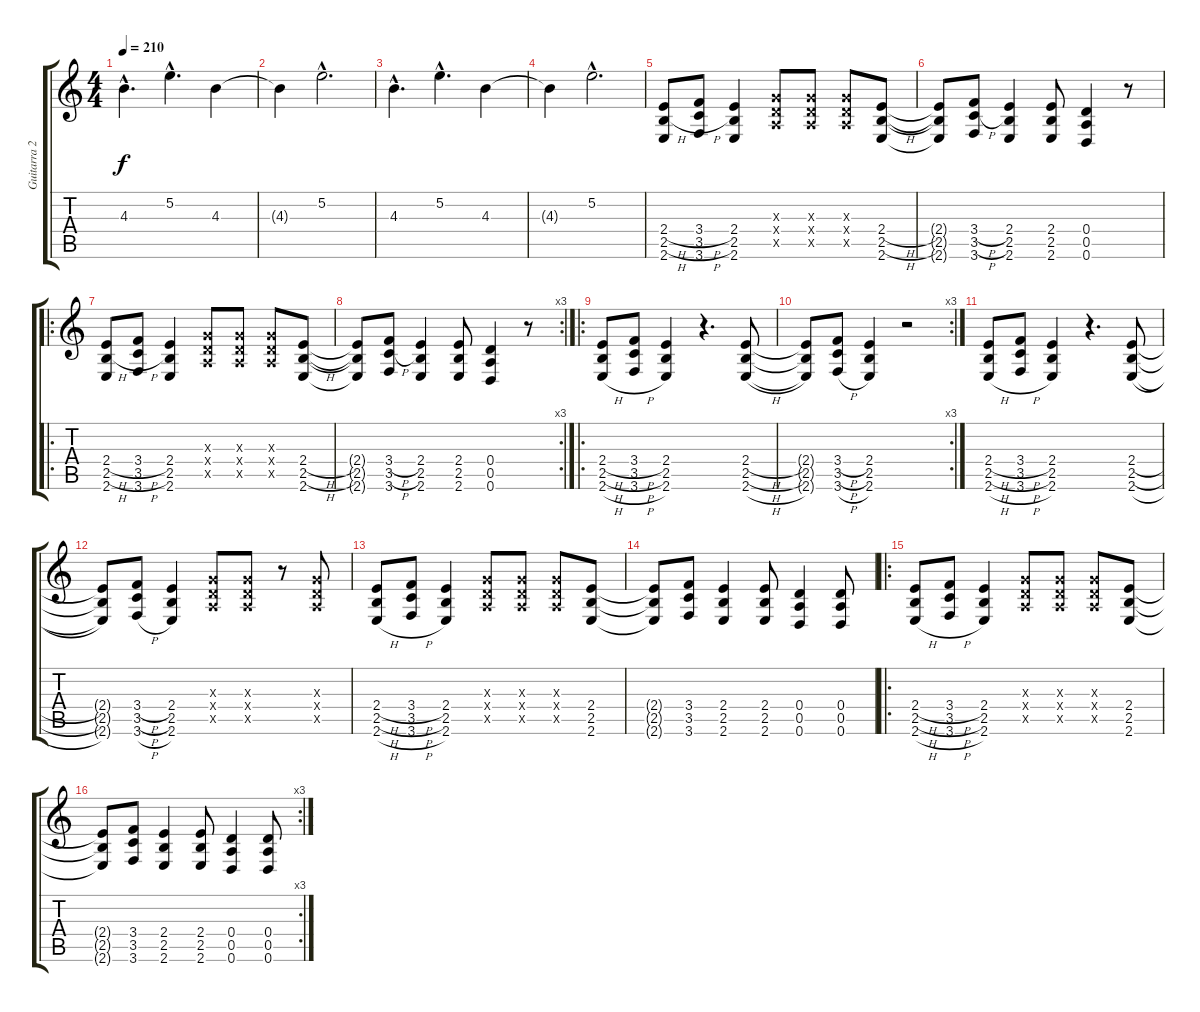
\track ("Guitarra 2" "Guitarra 2") {instrument overdrivenguitar}
\staff {score tabs}
\tuning (E4 B3 G3 D3 A2 D2) {hide}
\ts (4 4)
\tempo 210
\clef g2
\ks c
4.3{hac}.4{d dy f} 5.2{hac}.4{d} 4.3.4 |
4.3{t}.4 5.2{hac}.2{d} |
4.3{hac}.4{d} 5.2{hac}.4{d} 4.3.4 |
4.3{t}.4 5.2{hac}.2{d} |
(2.4{h} 2.5{h} 2.6).8 (3.4{h} 3.5{h} 3.6).8 (2.4 2.5 2.6).4 (0.3{x} 0.4{x} 0.5{x}).8 (0.3{x} 0.4{x} 0.5{x}).8 (0.3{x} 0.4{x} 0.5{x}).8 (2.4{h} 2.5{h} 2.6).8 |
(2.4{t} 2.5{t} 2.6{t}).8 (3.4{h} 3.5{h} 3.6).8 (2.4 2.5 2.6).4 (2.4 2.5 2.6).8 (0.4 0.5 0.6).4 r.8 |
\ro
(2.4{h} 2.5{h} 2.6).8 (3.4{h} 3.5{h} 3.6).8 (2.4 2.5 2.6).4 (0.3{x} 0.4{x} 0.5{x}).8 (0.3{x} 0.4{x} 0.5{x}).8 (0.3{x} 0.4{x} 0.5{x}).8 (2.4{h} 2.5{h} 2.6).8 |
\rc 3
(2.4{t} 2.5{t} 2.6{t}).8 (3.4{h} 3.5{h} 3.6).8 (2.4 2.5 2.6).4 (2.4 2.5 2.6).8 (0.4 0.5 0.6).4 r.8 |
\ro
(2.4{h} 2.5{h} 2.6{h}).8 (3.4{h} 3.5{h} 3.6{h}).8 (2.4 2.5 2.6).4 r.4{d} (2.4{h} 2.5{h} 2.6{h}).8 |
\rc 3
(2.4{t} 2.5{t} 2.6{t}).8 (3.4{h} 3.5{h} 3.6{h}).8 (2.4 2.5 2.6).4 r.2 |
(2.4{h} 2.5{h} 2.6{h}).8 (3.4{h} 3.5{h} 3.6{h}).8 (2.4 2.5 2.6).4 r.4{d} (2.4{h} 2.5{h} 2.6{h}).8 |
(2.4{t} 2.5{t} 2.6{t}).8 (3.4{h} 3.5{h} 3.6{h}).8 (2.4 2.5 2.6).4 (0.3{x} 0.4{x} 0.5{x}).8 (0.3{x} 0.4{x} 0.5{x}).8 r.8 (0.3{x} 0.4{x} 0.5{x}).8 |
(2.4{h} 2.5{h} 2.6{h}).8 (3.4{h} 3.5{h} 3.6{h}).8 (2.4 2.5 2.6).4 (0.3{x} 0.4{x} 0.5{x}).8 (0.3{x} 0.4{x} 0.5{x}).8 (0.3{x} 0.4{x} 0.5{x}).8 (2.4 2.5 2.6).8 |
(2.4{t} 2.5{t} 2.6{t}).8 (3.4 3.5 3.6).8 (2.4 2.5 2.6).4 (2.4 2.5 2.6).8 (0.4 0.5 0.6).4 (0.4 0.5 0.6).8 |
\ro
(2.4{h} 2.5{h} 2.6{h}).8 (3.4{h} 3.5{h} 3.6{h}).8 (2.4 2.5 2.6).4 (0.3{x} 0.4{x} 0.5{x}).8 (0.3{x} 0.4{x} 0.5{x}).8 (0.3{x} 0.4{x} 0.5{x}).8 (2.4 2.5 2.6).8 |
\rc 3
(2.4{t} 2.5{t} 2.6{t}).8 (3.4 3.5 3.6).8 (2.4 2.5 2.6).4 (2.4 2.5 2.6).8 (0.4 0.5 0.6).4 (0.4 0.5 0.6).8
